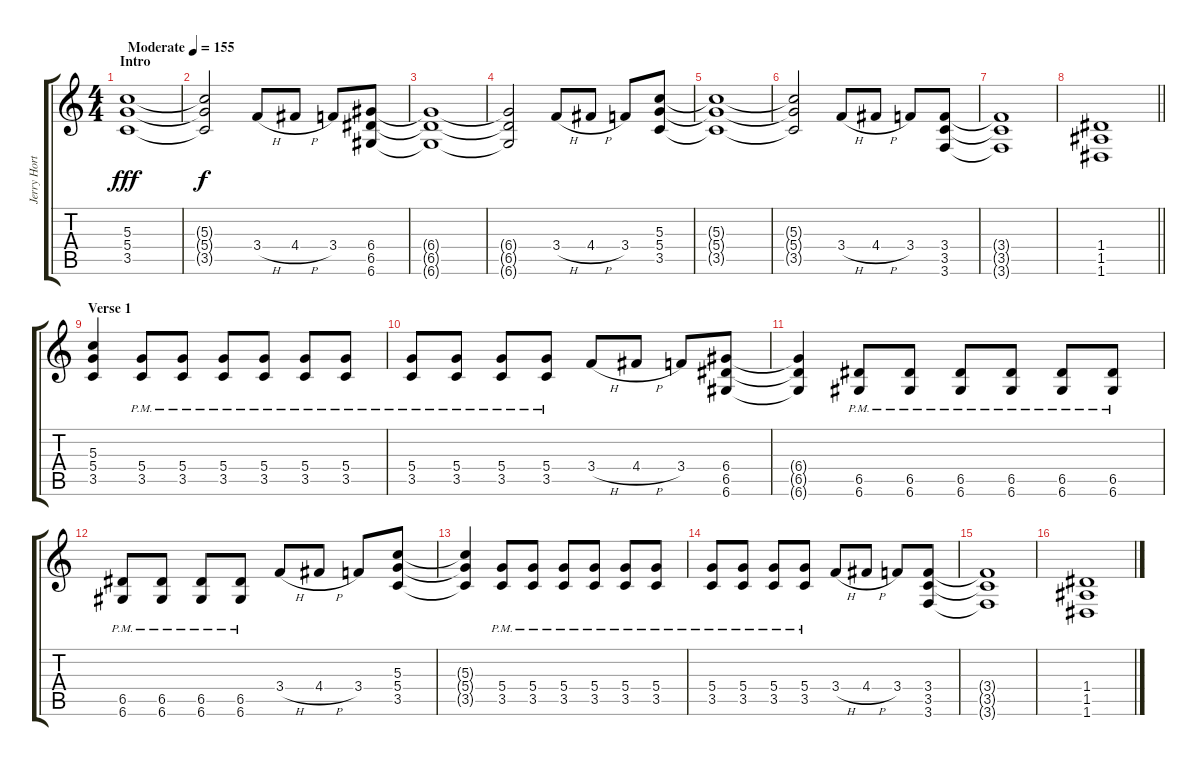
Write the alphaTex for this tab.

\track ("Jerry Horton (Lead Guitar)" "Jerry Hort") {instrument distortionguitar}
\staff {score tabs}
\tuning (E4 B3 G3 D3 A2 D2) {hide}
\ts (4 4)
\section ("" "Intro")
\tempo (155 "Moderate")
\clef g2
\ks c
(5.3 5.4 3.5).1{dy fff instrument distortionguitar} |
(5.3{t} 5.4{t} 3.5{t}).2{dy f} 3.4{h}.8 4.4{h}.8 3.4.8 (6.4 6.5 6.6).8 |
(6.4{t} 6.5{t} 6.6{t}).1 |
(6.4{t} 6.5{t} 6.6{t}).2 3.4{h}.8 4.4{h}.8 3.4.8 (5.3 5.4 3.5).8 |
(5.3{t} 5.4{t} 3.5{t}).1 |
(5.3{t} 5.4{t} 3.5{t}).2 3.4{h}.8 4.4{h}.8 3.4.8 (3.4 3.5 3.6).8 |
(3.4{t} 3.5{t} 3.6{t}).1 |
\barLineRight lightlight
(1.4 1.5 1.6).1 |
\section ("" "Verse 1")
(5.3 5.4 3.5).4 (5.4{pm} 3.5{pm}).8 (5.4{pm} 3.5{pm}).8 (5.4{pm} 3.5{pm}).8 (5.4{pm} 3.5{pm}).8 (5.4{pm} 3.5{pm}).8 (5.4{pm} 3.5{pm}).8 |
(5.4{pm} 3.5{pm}).8 (5.4{pm} 3.5{pm}).8 (5.4{pm} 3.5{pm}).8 (5.4{pm} 3.5{pm}).8 3.4{h}.8 4.4{h}.8 3.4.8 (6.4 6.5 6.6).8 |
(6.4{t} 6.5{t} 6.6{t}).4 (6.5{pm} 6.6{pm}).8 (6.5{pm} 6.6{pm}).8 (6.5{pm} 6.6{pm}).8 (6.5{pm} 6.6{pm}).8 (6.5{pm} 6.6{pm}).8 (6.5{pm} 6.6{pm}).8 |
(6.5{pm} 6.6{pm}).8 (6.5{pm} 6.6{pm}).8 (6.5{pm} 6.6{pm}).8 (6.5{pm} 6.6{pm}).8 3.4{h}.8 4.4{h}.8 3.4.8 (5.3 5.4 3.5).8 |
(5.3{t} 5.4{t} 3.5{t}).4 (5.4{pm} 3.5{pm}).8 (5.4{pm} 3.5{pm}).8 (5.4{pm} 3.5{pm}).8 (5.4{pm} 3.5{pm}).8 (5.4{pm} 3.5{pm}).8 (5.4{pm} 3.5{pm}).8 |
(5.4{pm} 3.5{pm}).8 (5.4{pm} 3.5{pm}).8 (5.4{pm} 3.5{pm}).8 (5.4{pm} 3.5{pm}).8 3.4{h}.8 4.4{h}.8 3.4.8 (3.4 3.5 3.6).8 |
(3.4{t} 3.5{t} 3.6{t}).1 |
(1.4 1.5 1.6).1
